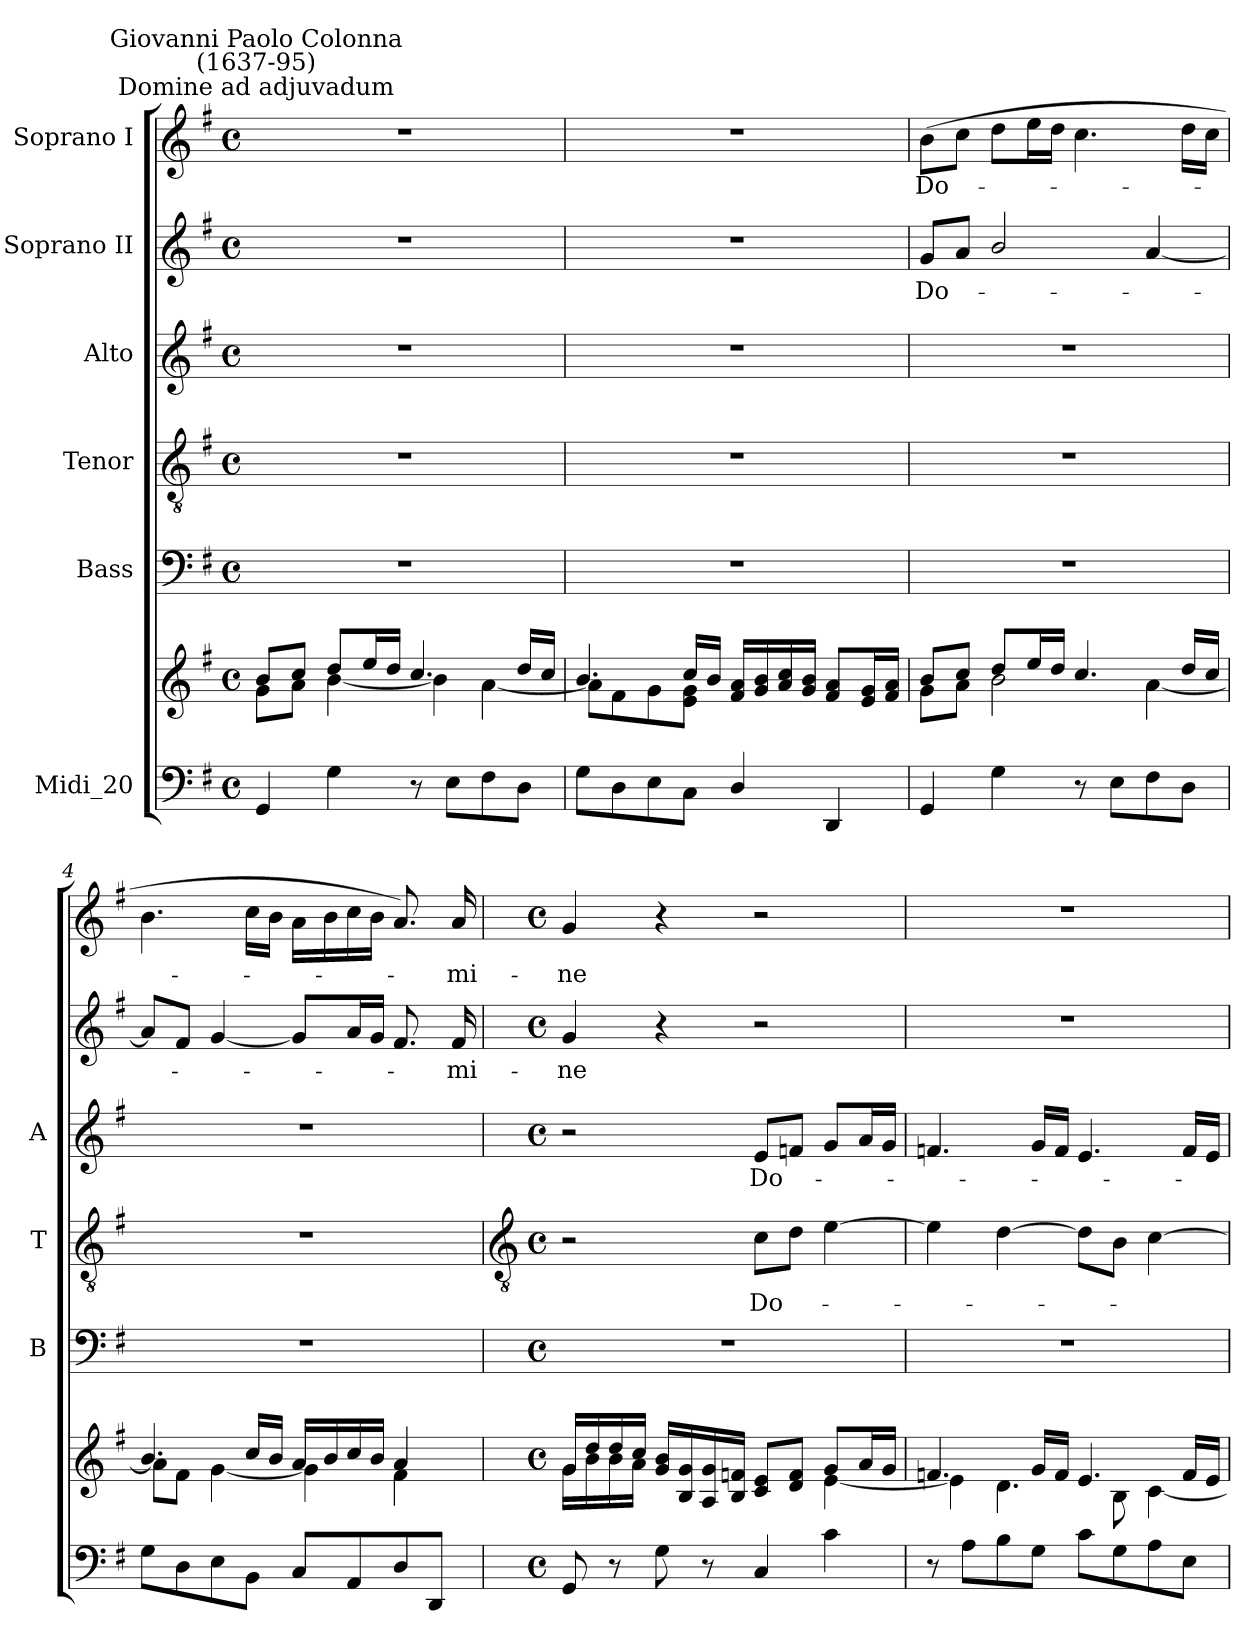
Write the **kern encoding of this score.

**kern	**kern	**kern	**kern	**text	**kern	**text	**kern	**text	**kern	**text
*part6	*part6	*part5	*part4	*part4	*part3	*part3	*part2	*part2	*part1	*part1
*staff7	*staff6	*staff5	*staff4	*staff4	*staff3	*staff3	*staff2	*staff2	*staff1	*staff1
*I"Midi_20	*	*I"Bass	*I"Tenor	*	*I"Alto	*	*I"Soprano II	*	*I"Soprano I	*
*	*	*I'B	*I'T	*	*I'A	*	*	*	*	*
*clefF4	*clefG2	*clefF4	*clefGv2	*	*clefG2	*	*clefG2	*	*clefG2	*
*k[f#]	*k[f#]	*k[f#]	*k[f#]	*	*k[f#]	*	*k[f#]	*	*k[f#]	*
*G:	*G:	*G:	*G:	*	*G:	*	*G:	*	*G:	*
*M4/4	*M4/4	*M4/4	*M4/4	*	*M4/4	*	*M4/4	*	*M4/4	*
*met(c)	*met(c)	*met(c)	*met(c)	*	*met(c)	*	*met(c)	*	*met(c)	*
=1	=1	=1	=1	=1	=1	=1	=1	=1	=1	=1
*	*^	*	*	*	*	*	*	*	*	*
!	!	!	!	!	!	!	!	!	!	!LO:TX:a:cj:t=Domine ad adjuvadum	!
!	!	!	!	!	!	!	!	!	!	!LO:TX:a:cj:t=Giovanni Paolo Colonna\n(1637-95)	!
4GG	8b/L	8g\L	1r	1r	.	1r	.	1r	.	1r	.
.	8cc/J	8a\J	.	.	.	.	.	.	.	.	.
4G	8dd/L	[4b\	.	.	.	.	.	.	.	.	.
.	16ee/L	.	.	.	.	.	.	.	.	.	.
.	16dd/JJ	.	.	.	.	.	.	.	.	.	.
8r	4.cc/	4b\]	.	.	.	.	.	.	.	.	.
8EL	.	.	.	.	.	.	.	.	.	.	.
8F#	.	[4a\	.	.	.	.	.	.	.	.	.
8DJ	16dd/LL	.	.	.	.	.	.	.	.	.	.
.	16cc/JJ	.	.	.	.	.	.	.	.	.	.
=2	=2	=2	=2	=2	=2	=2	=2	=2	=2	=2	=2
8GL	4.b/	8a\L]	1r	1r	.	1r	.	1r	.	1r	.
8D	.	8f#\	.	.	.	.	.	.	.	.	.
8E	.	8g\	.	.	.	.	.	.	.	.	.
8CJ	16cc/LL	8e\ 8g\J	.	.	.	.	.	.	.	.	.
.	16b/JJ	.	.	.	.	.	.	.	.	.	.
4D/	16f#/ 16a/LL	2ryy	.	.	.	.	.	.	.	.	.
.	16g/ 16b/	.	.	.	.	.	.	.	.	.	.
.	16a/ 16cc/	.	.	.	.	.	.	.	.	.	.
.	16g/ 16b/JJ	.	.	.	.	.	.	.	.	.	.
4DD	8f#/ 8a/L	.	.	.	.	.	.	.	.	.	.
.	16e/ 16g/L	.	.	.	.	.	.	.	.	.	.
.	16f#/ 16a/JJ	.	.	.	.	.	.	.	.	.	.
=3	=3	=3	=3	=3	=3	=3	=3	=3	=3	=3	=3
!	!	!	!	!	!	!	!	!	!LO:LY:b	!	!LO:LY:b
4GG	8b/L	8g\L	1r	1r	.	1r	.	8gL	Do-	(>8bL	Do-
.	8cc/J	8a\J	.	.	.	.	.	8aJ	.	8ccJ	.
4G	8dd/L	2b\	.	.	.	.	.	2b/	.	8ddL	.
.	16ee/L	.	.	.	.	.	.	.	.	16eeL	.
.	16dd/JJ	.	.	.	.	.	.	.	.	16ddJJ	.
8r	4.cc/	.	.	.	.	.	.	.	.	4.cc	.
8EL	.	.	.	.	.	.	.	.	.	.	.
8F#	.	[4a\	.	.	.	.	.	[4a	.	.	.
8DJ	16dd/LL	.	.	.	.	.	.	.	.	16ddLL	.
.	16cc/JJ	.	.	.	.	.	.	.	.	16ccJJ	.
=4	=4	=4	=4	=4	=4	=4	=4	=4	=4	=4	=4
8GL	4.b/	8a\L]	1r	1r	.	1r	.	8aL]	.	4.b	.
8D	.	8f#\J	.	.	.	.	.	8f#J	.	.	.
8E	.	[4g\	.	.	.	.	.	[4g	.	.	.
8BBJ	16cc/LL	.	.	.	.	.	.	.	.	16ccLL	.
.	16b/JJ	.	.	.	.	.	.	.	.	16bJJ	.
8CL	16a/LL	4g\]	.	.	.	.	.	8gL]	.	16aLL	.
.	16b/	.	.	.	.	.	.	.	.	16b	.
8AA	16cc/	.	.	.	.	.	.	16aL	.	16cc	.
.	16b/JJ	.	.	.	.	.	.	16gJJ	.	16bJJ	.
8D	4a/	4f#\	.	.	.	.	.	8.f#	.	8.a)	.
8DDJ	.	.	.	.	.	.	.	.	.	.	.
!	!	!	!	!	!	!	!	!	!LO:LY:b	!	!LO:LY:b
.	.	.	.	.	.	.	.	16f#	mi-	16a	mi-
!!LO:LB:g=z
=5	=5	=5	=5	=5	=5	=5	=5	=5	=5	=5	=5
*	*	*	*	*clefGv2	*	*	*	*	*	*	*
*M4/4	*M4/4	*	*M4/4	*M4/4	*	*M4/4	*	*M4/4	*	*M4/4	*
*met(c)	*met(c)	*	*met(c)	*met(c)	*	*met(c)	*	*met(c)	*	*met(c)	*
!	!	!	!	!	!	!	!	!	!LO:LY:b	!	!LO:LY:b
8GG	16g/LL	16g\LL	1r	2r	.	2r	.	4g	-ne	4g	-ne
.	16dd/	16b\	.	.	.	.	.	.	.	.	.
8r	16dd/	16b\	.	.	.	.	.	.	.	.	.
.	16cc/JJ	16a\JJ	.	.	.	.	.	.	.	.	.
8G	16g/ 16b/LL	4ryy	.	.	.	.	.	4r	.	4r	.
.	16B/ 16g/	.	.	.	.	.	.	.	.	.	.
8r	16A/ 16g/	.	.	.	.	.	.	.	.	.	.
.	16B/ 16fn/JJ	.	.	.	.	.	.	.	.	.	.
!	!	!	!	!	!LO:LY:b	!	!LO:LY:b	!	!	!	!
4C	8c/ 8e/L	4ryy	.	8cL	Do-	8eL	Do-	2r	.	2r	.
.	8d/ 8f/J	.	.	8dJ	.	8fnJ	.	.	.	.	.
4c	8g/L	[4e\	.	[4e	.	8gL	.	.	.	.	.
.	16a/L	.	.	.	.	16aL	.	.	.	.	.
.	16g/JJ	.	.	.	.	16gJJ	.	.	.	.	.
=6	=6	=6	=6	=6	=6	=6	=6	=6	=6	=6	=6
8r	4.fn/	4e\]	1r	4e]	.	4.fn	.	1r	.	1r	.
8AL	.	.	.	.	.	.	.	.	.	.	.
8B	.	4.d\	.	[4d	.	.	.	.	.	.	.
8GJ	16g/LL	.	.	.	.	16gLL	.	.	.	.	.
.	16f/JJ	.	.	.	.	16fJJ	.	.	.	.	.
8cL	4.e/	.	.	8dL]	.	4.e	.	.	.	.	.
8G	.	8B\	.	8BJ	.	.	.	.	.	.	.
8A	.	[4c\	.	[4c	.	.	.	.	.	.	.
8EJ	16f/LL	.	.	.	.	16fLL	.	.	.	.	.
.	16e/JJ	.	.	.	.	16eJJ	.	.	.	.	.
*	*v	*v	*	*	*	*	*	*	*	*	*
=	=	=	=	=	=	=	=	=	=	=
*-	*-	*-	*-	*-	*-	*-	*-	*-	*-	*-
